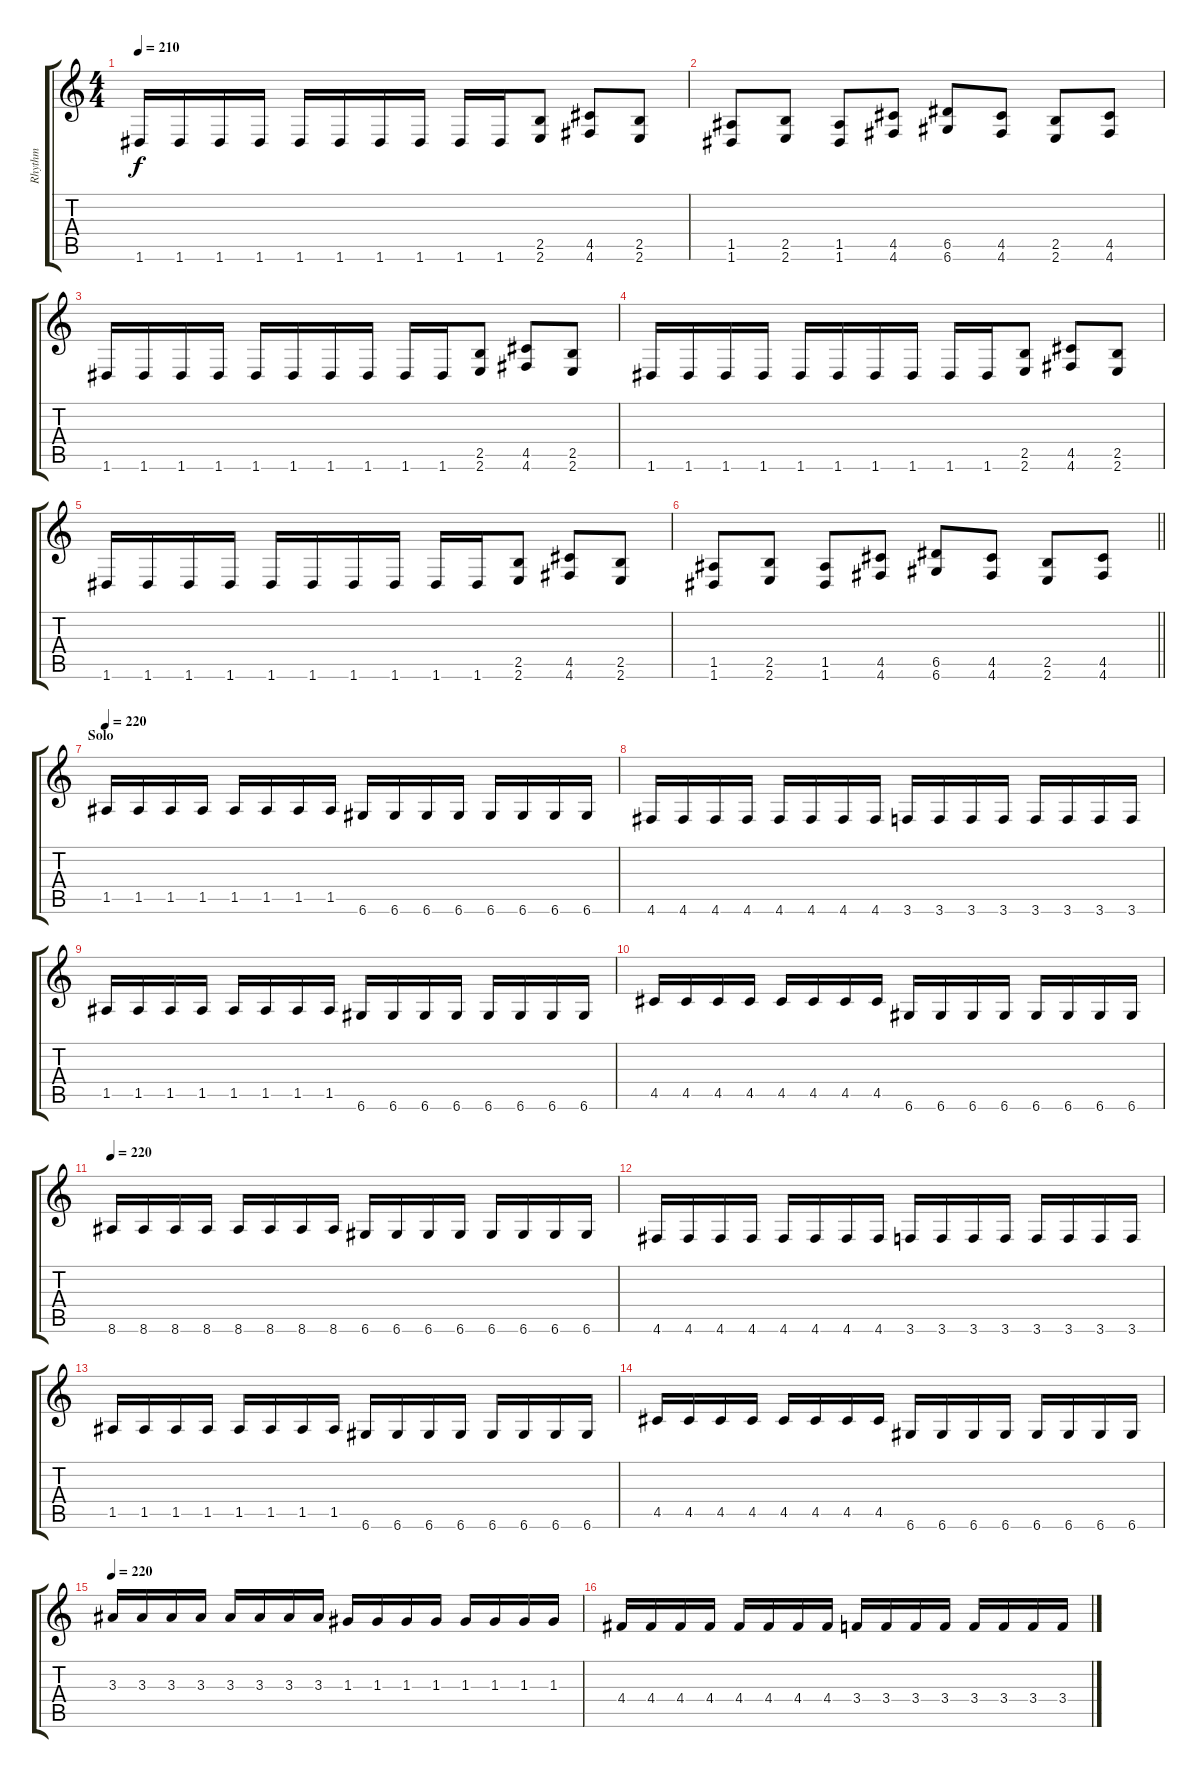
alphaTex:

\track ("Rhythm" "Rhythm") {instrument overdrivenguitar}
\staff {score tabs}
\tuning (E4 B3 G3 D3 A2 D2) {hide}
\ts (4 4)
\tempo 210
\clef g2
\ks c
1.6.16{dy f} 1.6.16 1.6.16 1.6.16 1.6.16 1.6.16 1.6.16 1.6.16 1.6.16 1.6.16 (2.5 2.6).8 (4.5 4.6).8 (2.5 2.6).8 |
(1.5 1.6).8 (2.5 2.6).8 (1.5 1.6).8 (4.5 4.6).8 (6.5 6.6).8 (4.5 4.6).8 (2.5 2.6).8 (4.5 4.6).8 |
1.6.16 1.6.16 1.6.16 1.6.16 1.6.16 1.6.16 1.6.16 1.6.16 1.6.16 1.6.16 (2.5 2.6).8 (4.5 4.6).8 (2.5 2.6).8 |
1.6.16 1.6.16 1.6.16 1.6.16 1.6.16 1.6.16 1.6.16 1.6.16 1.6.16 1.6.16 (2.5 2.6).8 (4.5 4.6).8 (2.5 2.6).8 |
1.6.16 1.6.16 1.6.16 1.6.16 1.6.16 1.6.16 1.6.16 1.6.16 1.6.16 1.6.16 (2.5 2.6).8 (4.5 4.6).8 (2.5 2.6).8 |
\barLineRight lightlight
(1.5 1.6).8 (2.5 2.6).8 (1.5 1.6).8 (4.5 4.6).8 (6.5 6.6).8 (4.5 4.6).8 (2.5 2.6).8 (4.5 4.6).8 |
\section ("" "Solo")
\tempo 220
1.5.16 1.5.16 1.5.16 1.5.16 1.5.16 1.5.16 1.5.16 1.5.16 6.6.16 6.6.16 6.6.16 6.6.16 6.6.16 6.6.16 6.6.16 6.6.16 |
4.6.16 4.6.16 4.6.16 4.6.16 4.6.16 4.6.16 4.6.16 4.6.16 3.6.16 3.6.16 3.6.16 3.6.16 3.6.16 3.6.16 3.6.16 3.6.16 |
1.5.16 1.5.16 1.5.16 1.5.16 1.5.16 1.5.16 1.5.16 1.5.16 6.6.16 6.6.16 6.6.16 6.6.16 6.6.16 6.6.16 6.6.16 6.6.16 |
4.5.16 4.5.16 4.5.16 4.5.16 4.5.16 4.5.16 4.5.16 4.5.16 6.6.16 6.6.16 6.6.16 6.6.16 6.6.16 6.6.16 6.6.16 6.6.16 |
\tempo 220
8.6.16 8.6.16 8.6.16 8.6.16 8.6.16 8.6.16 8.6.16 8.6.16 6.6.16 6.6.16 6.6.16 6.6.16 6.6.16 6.6.16 6.6.16 6.6.16 |
4.6.16 4.6.16 4.6.16 4.6.16 4.6.16 4.6.16 4.6.16 4.6.16 3.6.16 3.6.16 3.6.16 3.6.16 3.6.16 3.6.16 3.6.16 3.6.16 |
1.5.16 1.5.16 1.5.16 1.5.16 1.5.16 1.5.16 1.5.16 1.5.16 6.6.16 6.6.16 6.6.16 6.6.16 6.6.16 6.6.16 6.6.16 6.6.16 |
4.5.16 4.5.16 4.5.16 4.5.16 4.5.16 4.5.16 4.5.16 4.5.16 6.6.16 6.6.16 6.6.16 6.6.16 6.6.16 6.6.16 6.6.16 6.6.16 |
\tempo 220
3.3.16 3.3.16 3.3.16 3.3.16 3.3.16 3.3.16 3.3.16 3.3.16 1.3.16 1.3.16 1.3.16 1.3.16 1.3.16 1.3.16 1.3.16 1.3.16 |
4.4.16 4.4.16 4.4.16 4.4.16 4.4.16 4.4.16 4.4.16 4.4.16 3.4.16 3.4.16 3.4.16 3.4.16 3.4.16 3.4.16 3.4.16 3.4.16
